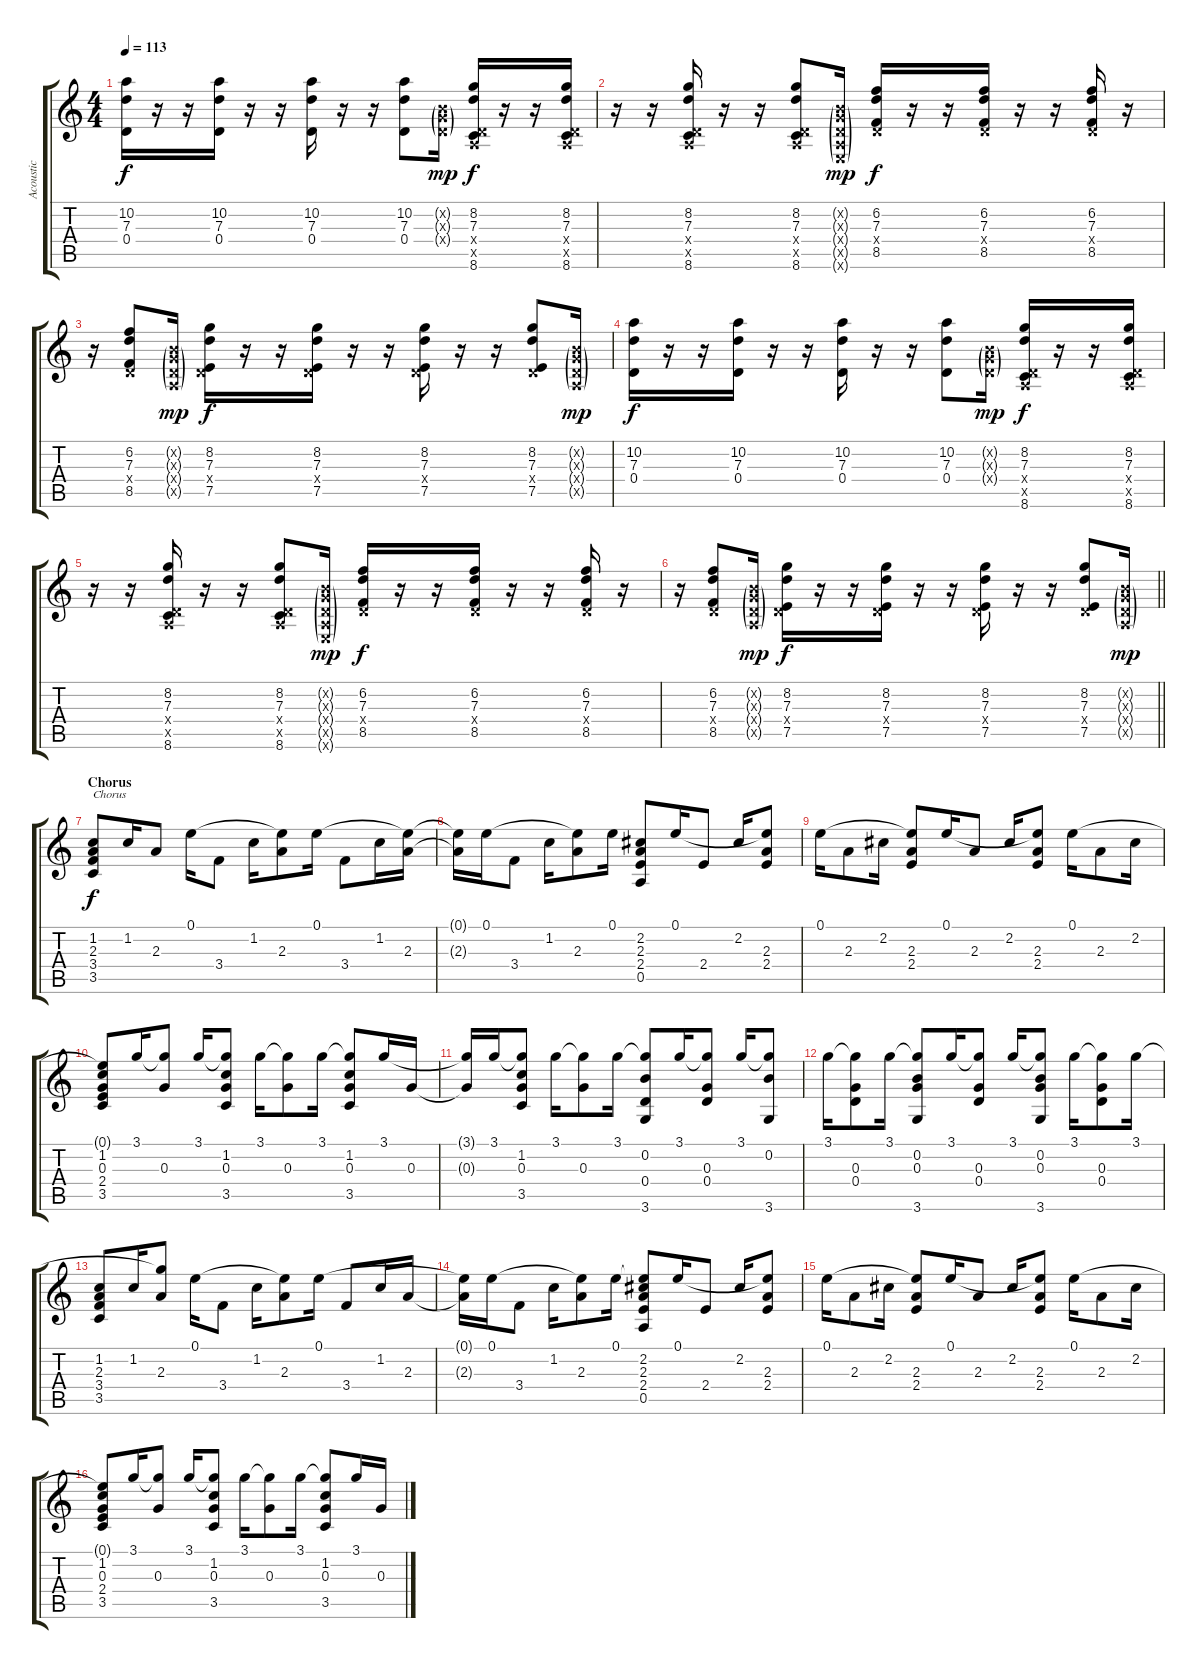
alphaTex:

\track ("Acoustic" "Acoustic") {instrument acousticguitarsteel}
\staff {score tabs}
\tuning (E4 B3 G3 D3 A2 E2) {hide}
\ts (4 4)
\tempo 113
\clef g2
\ks c
(10.2 7.3 0.4).16{dy f} r.16 r.16 (10.2 7.3 0.4).16 r.16 r.16 (10.2 7.3 0.4).16 r.16 r.16 (10.2 7.3 0.4).8 (0.2{g x} 0.3{g x} 0.4{g x}).16{dy mp} (8.2 7.3 0.4{x} 0.5{x} 8.6).16{dy f} r.16 r.16 (8.2 7.3 0.4{x} 0.5{x} 8.6).16 |
r.16 r.16 (8.2 7.3 0.4{x} 0.5{x} 8.6).16 r.16 r.16 (8.2 7.3 0.4{x} 0.5{x} 8.6).8 (0.2{g x} 0.3{g x} 0.4{g x} 0.5{g x} 0.6{g x}).16{dy mp} (6.2 7.3 0.4{x} 8.5).16{dy f} r.16 r.16 (6.2 7.3 0.4{x} 8.5).16 r.16 r.16 (6.2 7.3 0.4{x} 8.5).16 r.16 |
r.16 (6.2 7.3 0.4{x} 8.5).8 (0.2{g x} 0.3{g x} 0.4{g x} 0.5{g x}).16{dy mp} (8.2 7.3 0.4{x} 7.5).16{dy f} r.16 r.16 (8.2 7.3 0.4{x} 7.5).16 r.16 r.16 (8.2 7.3 0.4{x} 7.5).16 r.16 r.16 (8.2 7.3 0.4{x} 7.5).8 (0.2{g x} 0.3{g x} 0.4{g x} 0.5{g x}).16{dy mp} |
(10.2 7.3 0.4).16{dy f} r.16 r.16 (10.2 7.3 0.4).16 r.16 r.16 (10.2 7.3 0.4).16 r.16 r.16 (10.2 7.3 0.4).8 (0.2{g x} 0.3{g x} 0.4{g x}).16{dy mp} (8.2 7.3 0.4{x} 0.5{x} 8.6).16{dy f} r.16 r.16 (8.2 7.3 0.4{x} 0.5{x} 8.6).16 |
r.16 r.16 (8.2 7.3 0.4{x} 0.5{x} 8.6).16 r.16 r.16 (8.2 7.3 0.4{x} 0.5{x} 8.6).8 (0.2{g x} 0.3{g x} 0.4{g x} 0.5{g x} 0.6{g x}).16{dy mp} (6.2 7.3 0.4{x} 8.5).16{dy f} r.16 r.16 (6.2 7.3 0.4{x} 8.5).16 r.16 r.16 (6.2 7.3 0.4{x} 8.5).16 r.16 |
\barLineRight lightlight
r.16 (6.2 7.3 0.4{x} 8.5).8 (0.2{g x} 0.3{g x} 0.4{g x} 0.5{g x}).16{dy mp} (8.2 7.3 0.4{x} 7.5).16{dy f} r.16 r.16 (8.2 7.3 0.4{x} 7.5).16 r.16 r.16 (8.2 7.3 0.4{x} 7.5).16 r.16 r.16 (8.2 7.3 0.4{x} 7.5).8 (0.2{g x} 0.3{g x} 0.4{g x} 0.5{g x}).16{dy mp} |
\section ("" "Chorus")
(1.2 2.3 3.4 3.5).8{txt "Chorus" dy f} 1.2.16 2.3.8 0.1.16 3.4.8 1.2.16 (0.1{t} 2.3).8 0.1.16 3.4.8 1.2.16 (0.1{t} 2.3).16 |
(0.1{t} 2.3{t}).16 0.1.16 3.4.8 1.2.16 (0.1{t} 2.3).8 0.1.16 (2.2 2.3 2.4 0.5).8 0.1.16 2.4.8 2.2.16 (0.1{t} 2.3 2.4).8 |
0.1.16 2.3.8 2.2.16 (0.1{t} 2.3 2.4).8 0.1.16 2.3.8 2.2.16 (0.1{t} 2.3 2.4).8 0.1.16 2.3.8 2.2.16 |
(0.1{t} 1.2 0.3 2.4 3.5).8 3.1.16 (3.1{t} 0.3).8 3.1.16 (3.1{t} 1.2 0.3 3.5).8 3.1.16 (3.1{t} 0.3).8 3.1.16 (3.1{t} 1.2 0.3 3.5).8 3.1.16 0.3.16 |
(3.1{t} 0.3{t}).16 3.1.16 (3.1{t} 1.2 0.3 3.5).8 3.1.16 (3.1{t} 0.3).8 3.1.16 (3.1{t} 0.2 0.4 3.6).8 3.1.16 (3.1{t} 0.3 0.4).8 3.1.16 (3.1{t} 0.2 3.6).8 |
3.1.16 (3.1{t} 0.3 0.4).8 3.1.16 (3.1{t} 0.2 0.3 3.6).8 3.1.16 (3.1{t} 0.3 0.4).8 3.1.16 (3.1{t} 0.2 0.3 3.6).8 3.1.16 (3.1{t} 0.3 0.4).8 3.1.16 |
(1.2 2.3 3.4 3.5).8 1.2.16 (3.1{t} 2.3).8 0.1.16 3.4.8 1.2.16 (0.1{t} 2.3).8 0.1.16 3.4.8 1.2.16 2.3.16 |
(0.1{t} 2.3{t}).16 0.1.16 3.4.8 1.2.16 (0.1{t} 2.3).8 0.1.16 (0.1{t} 2.2 2.3 2.4 0.5).8 0.1.16 2.4.8 2.2.16 (0.1{t} 2.3 2.4).8 |
0.1.16 2.3.8 2.2.16 (0.1{t} 2.3 2.4).8 0.1.16 2.3.8 2.2.16 (0.1{t} 2.3 2.4).8 0.1.16 2.3.8 2.2.16 |
(0.1{t} 1.2 0.3 2.4 3.5).8 3.1.16 (3.1{t} 0.3).8 3.1.16 (3.1{t} 1.2 0.3 3.5).8 3.1.16 (3.1{t} 0.3).8 3.1.16 (3.1{t} 1.2 0.3 3.5).8 3.1.16 0.3.16
